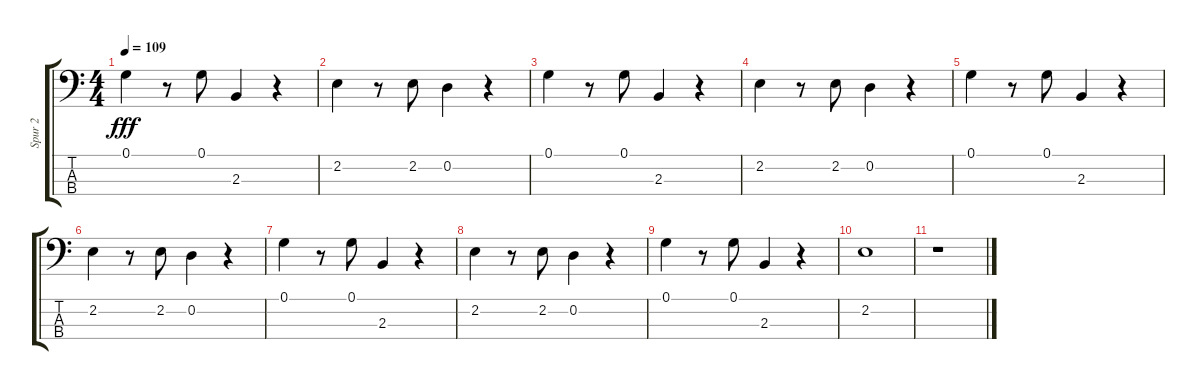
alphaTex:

\track ("Spur 2" "Spur 2") {instrument fretlessbass}
\staff {score tabs}
\tuning (G2 D2 A1 E1) {hide}
\ts (4 4)
\tempo 109
\clef f4
\ks c
0.1.4{dy fff} r.8 0.1.8 2.3.4 r.4 |
2.2.4 r.8 2.2.8 0.2.4 r.4 |
0.1.4 r.8 0.1.8 2.3.4 r.4 |
2.2.4 r.8 2.2.8 0.2.4 r.4 |
0.1.4 r.8 0.1.8 2.3.4 r.4 |
2.2.4 r.8 2.2.8 0.2.4 r.4 |
0.1.4 r.8 0.1.8 2.3.4 r.4 |
2.2.4 r.8 2.2.8 0.2.4 r.4 |
0.1.4 r.8 0.1.8 2.3.4 r.4 |
2.2.1 |
r.1
